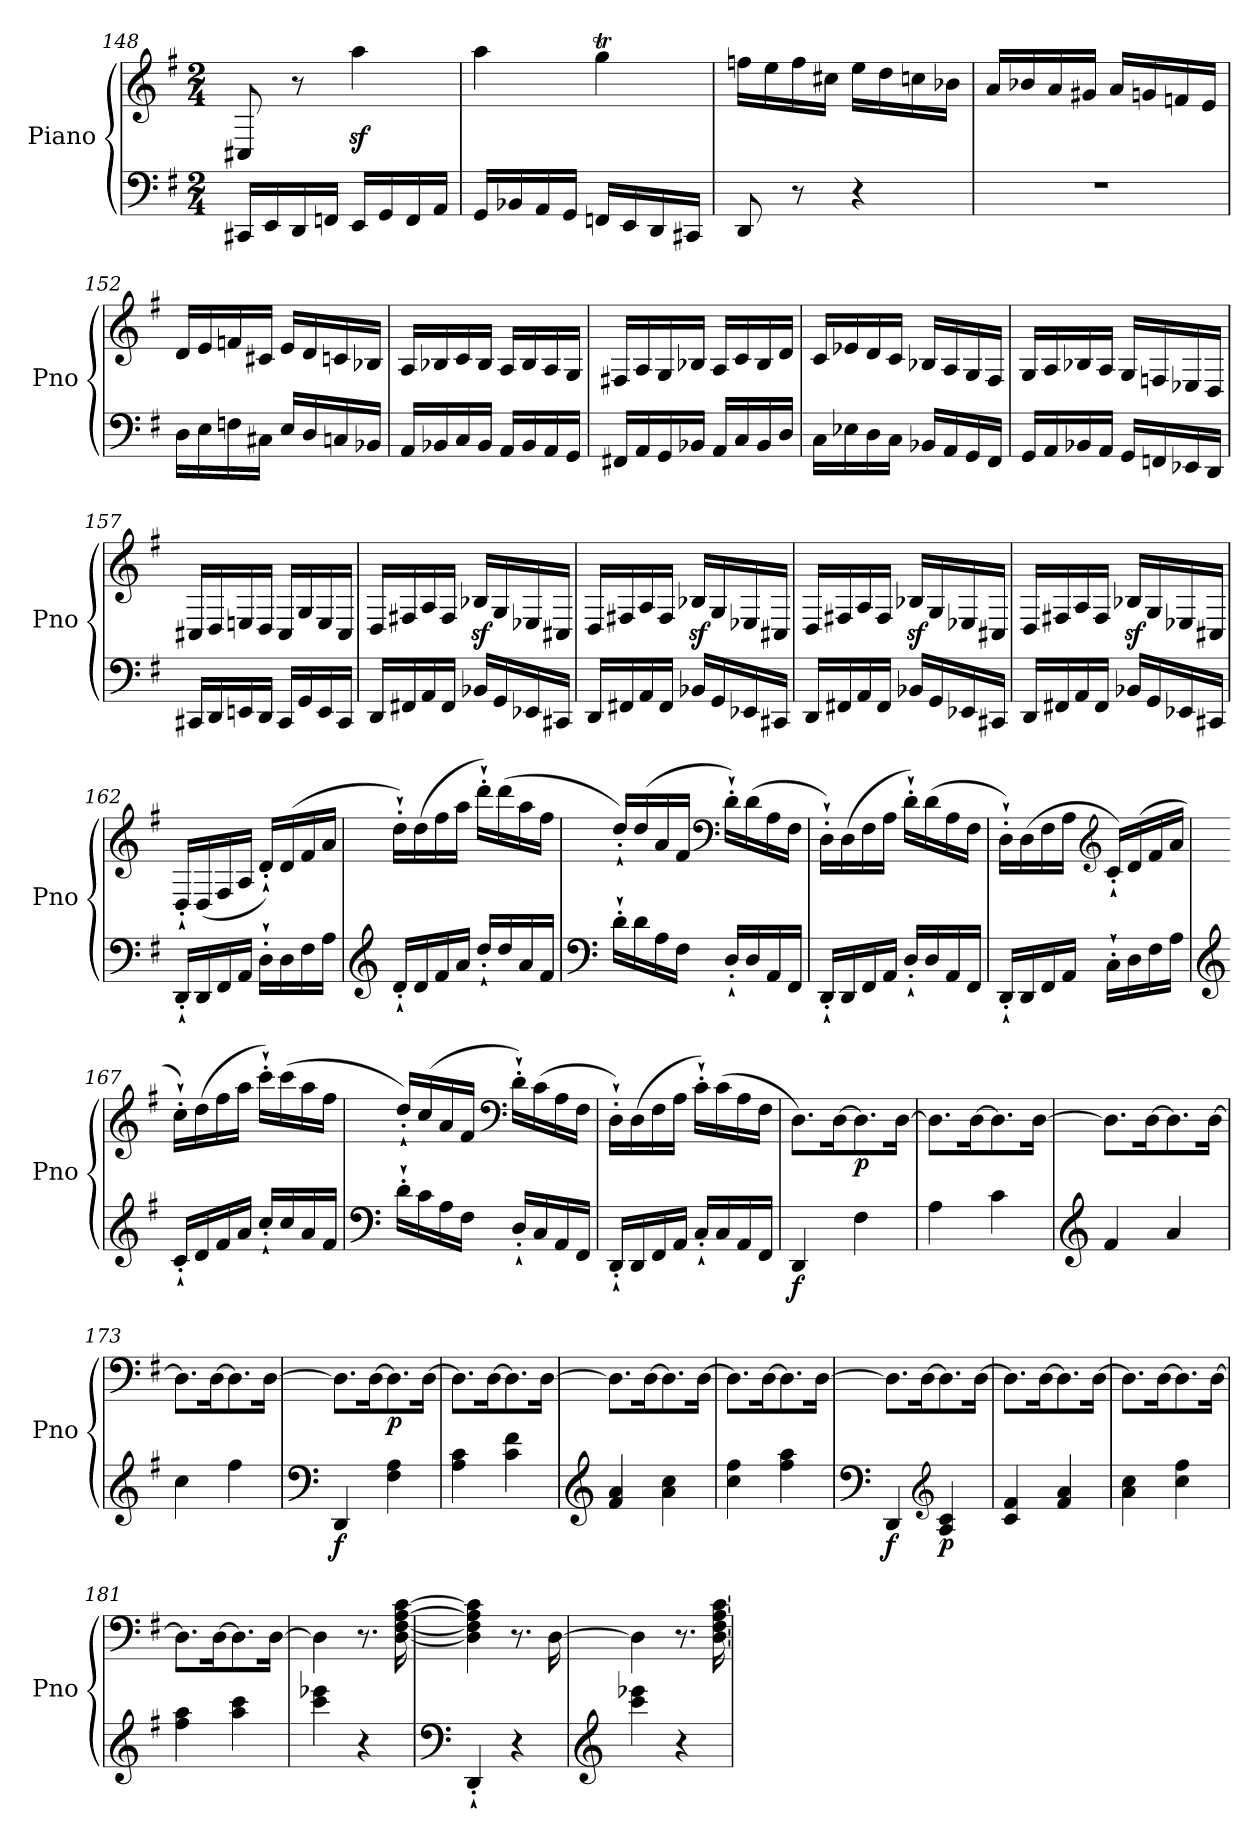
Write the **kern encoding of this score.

**kern	**kern	**dynam
*part1	*part1	*part1
*staff2	*staff1	*staff1/2
*I"Piano	*	*
*I'Pno	*	*
!!LO:LB:g=z
*clefF4	*clefG2	*
*k[f#]	*k[f#]	*
*G:	*G:	*
*M2/4	*M2/4	*
=148	=148	=148
16CC#X/LL	8C#X/	.
16EE/	.	.
16DD/	8r	.
16FFn/JJ	.	.
16EE/LL	4aaz<\	.
16GG/	.	.
16FF/	.	.
16AA/JJ	.	.
=149	=149	=149
16GG/LL	4aa\	.
16BB-X/	.	.
16AA/	.	.
16GG/JJ	.	.
16FFn/LL	4ggT\	.
16EE/	.	.
16DD/	.	.
16CC#X/JJ	.	.
=150	=150	=150
8DD/	16ffn\LL	.
.	16ee\	.
8r	16ff\	.
.	16cc#X\JJ	.
4r	16ee\LL	.
.	16dd\	.
.	16ccn\	.
.	16b-X\JJ	.
=151	=151	=151
2r	16a/LL	.
.	16b-X/	.
.	16a/	.
.	16g#X/JJ	.
.	16a/LL	.
.	16gn/	.
.	16fn/	.
.	16e/JJ	.
!!LO:LB:g=z
=152	=152	=152
16D\LL	16d/LL	.
16E\	16e/	.
16Fn\	16fn/	.
16C#X\JJ	16c#X/JJ	.
16E/LL	16e/LL	.
16D/	16d/	.
16Cn/	16cn/	.
16BB-X/JJ	16B-X/JJ	.
=153	=153	=153
16AA/LL	16A/LL	.
16BB-X/	16B-X/	.
16C/	16c/	.
16BB-/JJ	16B-/JJ	.
16AA/LL	16A/LL	.
16BB-/	16B-/	.
16AA/	16A/	.
16GG/JJ	16G/JJ	.
=154	=154	=154
16FF#X/LL	16F#X/LL	.
16AA/	16A/	.
16GG/	16G/	.
16BB-X/JJ	16B-X/JJ	.
16AA/LL	16A/LL	.
16C/	16c/	.
16BB-/	16B-/	.
16D/JJ	16d/JJ	.
=155	=155	=155
16C\LL	16c/LL	.
16E-X\	16e-X/	.
16D\	16d/	.
16C\JJ	16c/JJ	.
16BB-X/LL	16B-X/LL	.
16AA/	16A/	.
16GG/	16G/	.
16FF#/JJ	16F#/JJ	.
!!LO:PB:g=z
=156	=156	=156
16GG/LL	16G/LL	.
16AA/	16A/	.
16BB-X/	16B-X/	.
16AA/JJ	16A/JJ	.
16GG/LL	16G/LL	.
16FFn/	16Fn/	.
16EE-X/	16E-X/	.
16DD/JJ	16D/JJ	.
=157	=157	=157
16CC#X/LL	16C#X/LL	.
16DD/	16D/	.
16EEn/	16En/	.
16DD/JJ	16D/JJ	.
16CC#/LL	16C#/LL	.
16GG/	16G/	.
16EE/	16E/	.
16CC#/JJ	16C#/JJ	.
=158	=158	=158
16DD/LL	16D/LL	.
16FF#X/	16F#X/	.
16AA/	16A/	.
16FF#/JJ	16F#/JJ	.
16BB-X/LL	16B-Xz</LL	.
16GG/	16G/	.
16EE-X/	16E-X/	.
16CC#X/JJ	16C#X/JJ	.
!!LO:LB:g=z
=159	=159	=159
16DD/LL	16D/LL	.
16FF#X/	16F#X/	.
16AA/	16A/	.
16FF#/JJ	16F#/JJ	.
16BB-X/LL	16B-Xz</LL	.
16GG/	16G/	.
16EE-X/	16E-X/	.
16CC#X/JJ	16C#X/JJ	.
=160	=160	=160
16DD/LL	16D/LL	.
16FF#X/	16F#X/	.
16AA/	16A/	.
16FF#/JJ	16F#/JJ	.
16BB-X/LL	16B-Xz</LL	.
16GG/	16G/	.
16EE-X/	16E-X/	.
16CC#X/JJ	16C#X/JJ	.
=161	=161	=161
16DD/LL	16D/LL	.
16FF#X/	16F#X/	.
16AA/	16A/	.
16FF#/JJ	16F#/JJ	.
16BB-X/LL	16B-Xz</LL	.
16GG/	16G/	.
16EE-X/	16E-X/	.
16CC#X/JJ	16C#X/JJ	.
!!LO:LB:g=z
=162	=162	=162
16DD'`/LL	16D'`/LL	.
16DD/	(<16D/	.
16FF#/	16F#/	.
16AA/JJ	16A/JJ	.
16D'`\LL	16d'`/LL)	.
16D\	(<16d/	.
16F#\	16f#/	.
16A\JJ	16a/JJ	.
=163	=163	=163
*clefG2	*	*
16d'`/LL	16dd'`\LL)	.
16d/	(>16dd\	.
16f#/	16ff#\	.
16a/JJ	16aa\JJ	.
16dd'`/LL	16ddd'`\LL)	.
16dd/	(>16ddd\	.
16a/	16aa\	.
16f#/JJ	16ff#\JJ	.
=164	=164	=164
*clefF4	*	*
16d'`\LL	16dd'`/LL)	.
16d\	(>16dd/	.
16A\	16a/	.
16F#\JJ	16f#/JJ	.
*	*clefF4	*
16D'`/LL	16d'`\LL)	.
16D/	(>16d\	.
16AA/	16A\	.
16FF#/JJ	16F#\JJ	.
=165	=165	=165
16DD'`/LL	16D'`\LL)	.
16DD/	(>16D\	.
16FF#/	16F#\	.
16AA/JJ	16A\JJ	.
16D'`/LL	16d'`\LL)	.
16D/	(>16d\	.
16AA/	16A\	.
16FF#/JJ	16F#\JJ	.
!!LO:LB:g=z
=166	=166	=166
16DD'`/LL	16D'`\LL)	.
16DD/	(>16D\	.
16FF#/	16F#\	.
16AA/JJ	16A\JJ	.
*	*clefG2	*
16C'`\LL	16c'`/LL)	.
16D\	(<16d/	.
16F#\	16f#/	.
16A\JJ	16a/JJ	.
=167	=167	=167
*clefG2	*	*
16c'`/LL	16cc'`\LL)	.
16d/	(>16dd\	.
16f#/	16ff#\	.
16a/JJ	16aa\JJ	.
16cc'`/LL	16ccc'`\LL)	.
16cc/	(>16ccc\	.
16a/	16aa\	.
16f#/JJ	16ff#\JJ	.
=168	=168	=168
*clefF4	*	*
16d'`\LL	16dd'`/LL)	.
16c\	(>16cc/	.
16A\	16a/	.
16F#\JJ	16f#/JJ	.
*	*clefF4	*
16D'`/LL	16d'`\LL)	.
16C/	(>16c\	.
16AA/	16A\	.
16FF#/JJ	16F#\JJ	.
=169	=169	=169
16DD'`/LL	16D'`\LL)	.
16DD/	(>16D\	.
16FF#/	16F#\	.
16AA/JJ	16A\JJ	.
16C'`/LL	16c'`\LL)	.
16C/	(>16c\	.
16AA/	16A\	.
16FF#/JJ	16F#\JJ	.
=170	=170	=170
!	!	!LO:DY:b=2
4DD/	8.D\L)	f
.	[16D\K	.
!	!	!LO:DY:b
4F#\	8.D\]	p
.	[16D\Jk	.
!!LO:LB:g=z
=171	=171	=171
4A\	8.D\L]	.
.	[16D\K	.
4c\	8.D\]	.
.	[16D\Jk	.
=172	=172	=172
*clefG2	*	*
4f#/	8.D\L]	.
.	[16D\K	.
4a/	8.D\]	.
.	[16D\Jk	.
=173	=173	=173
4cc\	8.D\L]	.
.	[16D\K	.
4ff#\	8.D\]	.
.	[16D\Jk	.
=174	=174	=174
*clefF4	*	*
!	!	!LO:DY:b=2
4DD/	8.D\L]	f
.	[16D\K	.
!	!	!LO:DY:b
4F#\ 4A\	8.D\]	p
.	[16D\Jk	.
=175	=175	=175
4A\ 4c\	8.D\L]	.
.	[16D\K	.
4c\ 4f#\	8.D\]	.
.	[16D\Jk	.
=176	=176	=176
*clefG2	*	*
4f#/ 4a/	8.D\L]	.
.	[16D\K	.
4a\ 4cc\	8.D\]	.
.	[16D\Jk	.
=177	=177	=177
4cc\ 4ff#\	8.D\L]	.
.	[16D\K	.
4ff#\ 4aa\	8.D\]	.
.	[16D\Jk	.
=178	=178	=178
*clefF4	*	*
!	!	!LO:DY:b=2
4DD/	8.D\L]	f
.	[16D\K	.
*clefG2	*	*
!	!	!LO:DY:b=2
4A/ 4c/	8.D\]	p
.	[16D\Jk	.
!!LO:LB:g=z
=179	=179	=179
4c/ 4f#/	8.D\L]	.
.	[16D\K	.
4f#/ 4a/	8.D\]	.
.	[16D\Jk	.
=180	=180	=180
4a\ 4cc\	8.D\L]	.
.	[16D\K	.
4cc\ 4ff#\	8.D\]	.
.	[16D\Jk	.
=181	=181	=181
4ff#\ 4aa\	8.D\L]	.
.	[16D\K	.
4aa\ 4ccc\	8.D\]	.
.	[16D\Jk	.
=182	=182	=182
4ccc\ 4eee-X\	4D\]	.
4r	8.r	.
.	[16D\ [16F#\ [16A\ [16c\	.
=183	=183	=183
*clefF4	*	*
4DD'`/	4D\] 4F#\] 4A\] 4c\]	.
4r	8.r	.
.	[16D\	.
=184	=184	=184
*clefG2	*	*
4ccc\ 4eee-X\	4D\]	.
4r	8.r	.
.	[16D\ [16F#\ [16A\ [16c\	.
=	=	=
*-	*-	*-
